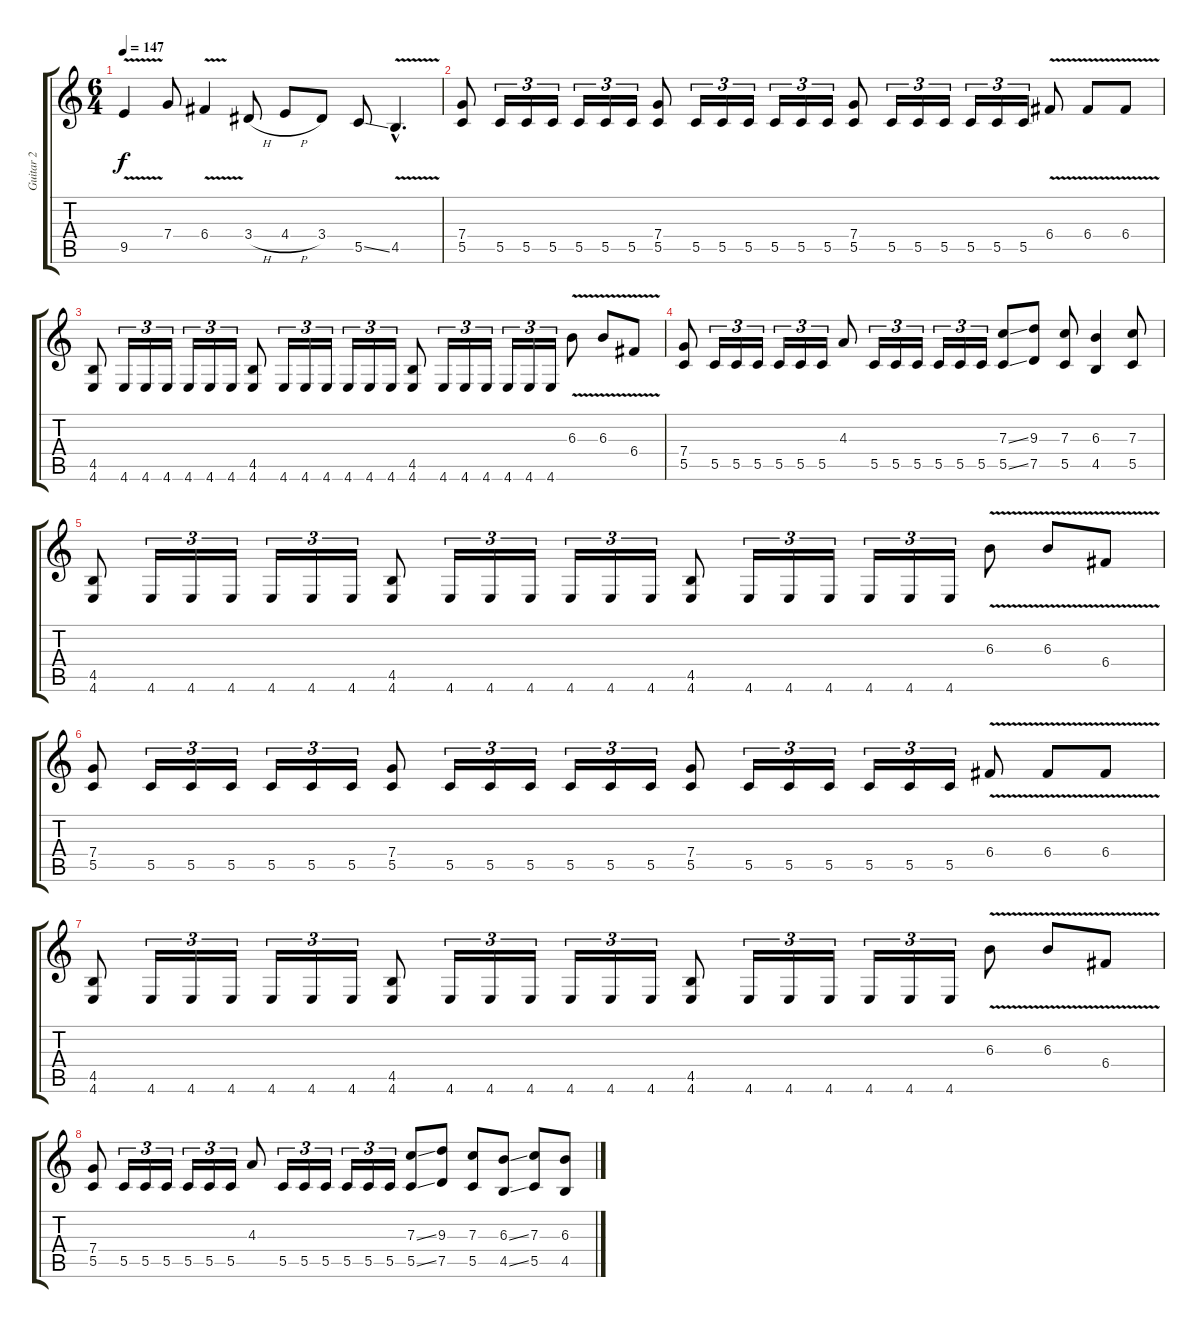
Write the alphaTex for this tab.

\track ("Guitar 2" "Guitar 2") {instrument distortionguitar}
\staff {score tabs}
\tuning (D4 A3 F3 C3 G2 C2) {hide}
\ts (6 4)
\tempo 147
\clef g2
\ks c
9.5{v}.4{dy f} 7.4.8 6.4{v}.4 3.4{h}.8 4.4{h}.8 3.4.8 5.5{ss}.8 4.5{v hac}.4{d} |
\section ("" "")
(7.4 5.5).8 5.5.16{tu (3 2)} 5.5.16{tu (3 2)} 5.5.16{tu (3 2)} 5.5.16{tu (3 2)} 5.5.16{tu (3 2)} 5.5.16{tu (3 2)} (7.4 5.5).8 5.5.16{tu (3 2)} 5.5.16{tu (3 2)} 5.5.16{tu (3 2)} 5.5.16{tu (3 2)} 5.5.16{tu (3 2)} 5.5.16{tu (3 2)} (7.4 5.5).8 5.5.16{tu (3 2)} 5.5.16{tu (3 2)} 5.5.16{tu (3 2)} 5.5.16{tu (3 2)} 5.5.16{tu (3 2)} 5.5.16{tu (3 2)} 6.4{v}.8 6.4{v}.8 6.4{v}.8 |
(4.5 4.6).8 4.6.16{tu (3 2)} 4.6.16{tu (3 2)} 4.6.16{tu (3 2)} 4.6.16{tu (3 2)} 4.6.16{tu (3 2)} 4.6.16{tu (3 2)} (4.5 4.6).8 4.6.16{tu (3 2)} 4.6.16{tu (3 2)} 4.6.16{tu (3 2)} 4.6.16{tu (3 2)} 4.6.16{tu (3 2)} 4.6.16{tu (3 2)} (4.5 4.6).8 4.6.16{tu (3 2)} 4.6.16{tu (3 2)} 4.6.16{tu (3 2)} 4.6.16{tu (3 2)} 4.6.16{tu (3 2)} 4.6.16{tu (3 2)} 6.3{v}.8 6.3{v}.8 6.4{v}.8 |
(7.4 5.5).8 5.5.16{tu (3 2)} 5.5.16{tu (3 2)} 5.5.16{tu (3 2)} 5.5.16{tu (3 2)} 5.5.16{tu (3 2)} 5.5.16{tu (3 2)} 4.3.8 5.5.16{tu (3 2)} 5.5.16{tu (3 2)} 5.5.16{tu (3 2)} 5.5.16{tu (3 2)} 5.5.16{tu (3 2)} 5.5.16{tu (3 2)} (7.3{ss} 5.5{ss}).8 (9.3 7.5).8 (7.3 5.5).8 (6.3 4.5).4 (7.3 5.5).8 |
(4.5 4.6).8 4.6.16{tu (3 2)} 4.6.16{tu (3 2)} 4.6.16{tu (3 2)} 4.6.16{tu (3 2)} 4.6.16{tu (3 2)} 4.6.16{tu (3 2)} (4.5 4.6).8 4.6.16{tu (3 2)} 4.6.16{tu (3 2)} 4.6.16{tu (3 2)} 4.6.16{tu (3 2)} 4.6.16{tu (3 2)} 4.6.16{tu (3 2)} (4.5 4.6).8 4.6.16{tu (3 2)} 4.6.16{tu (3 2)} 4.6.16{tu (3 2)} 4.6.16{tu (3 2)} 4.6.16{tu (3 2)} 4.6.16{tu (3 2)} 6.3{v}.8 6.3{v}.8 6.4{v}.8 |
(7.4 5.5).8 5.5.16{tu (3 2)} 5.5.16{tu (3 2)} 5.5.16{tu (3 2)} 5.5.16{tu (3 2)} 5.5.16{tu (3 2)} 5.5.16{tu (3 2)} (7.4 5.5).8 5.5.16{tu (3 2)} 5.5.16{tu (3 2)} 5.5.16{tu (3 2)} 5.5.16{tu (3 2)} 5.5.16{tu (3 2)} 5.5.16{tu (3 2)} (7.4 5.5).8 5.5.16{tu (3 2)} 5.5.16{tu (3 2)} 5.5.16{tu (3 2)} 5.5.16{tu (3 2)} 5.5.16{tu (3 2)} 5.5.16{tu (3 2)} 6.4{v}.8 6.4{v}.8 6.4{v}.8 |
(4.5 4.6).8 4.6.16{tu (3 2)} 4.6.16{tu (3 2)} 4.6.16{tu (3 2)} 4.6.16{tu (3 2)} 4.6.16{tu (3 2)} 4.6.16{tu (3 2)} (4.5 4.6).8 4.6.16{tu (3 2)} 4.6.16{tu (3 2)} 4.6.16{tu (3 2)} 4.6.16{tu (3 2)} 4.6.16{tu (3 2)} 4.6.16{tu (3 2)} (4.5 4.6).8 4.6.16{tu (3 2)} 4.6.16{tu (3 2)} 4.6.16{tu (3 2)} 4.6.16{tu (3 2)} 4.6.16{tu (3 2)} 4.6.16{tu (3 2)} 6.3{v}.8 6.3{v}.8 6.4{v}.8 |
(7.4 5.5).8 5.5.16{tu (3 2)} 5.5.16{tu (3 2)} 5.5.16{tu (3 2)} 5.5.16{tu (3 2)} 5.5.16{tu (3 2)} 5.5.16{tu (3 2)} 4.3.8 5.5.16{tu (3 2)} 5.5.16{tu (3 2)} 5.5.16{tu (3 2)} 5.5.16{tu (3 2)} 5.5.16{tu (3 2)} 5.5.16{tu (3 2)} (7.3{ss} 5.5{ss}).8 (9.3 7.5).8 (7.3 5.5).8 (6.3{ss} 4.5{ss}).8 (7.3 5.5).8 (6.3 4.5).8
